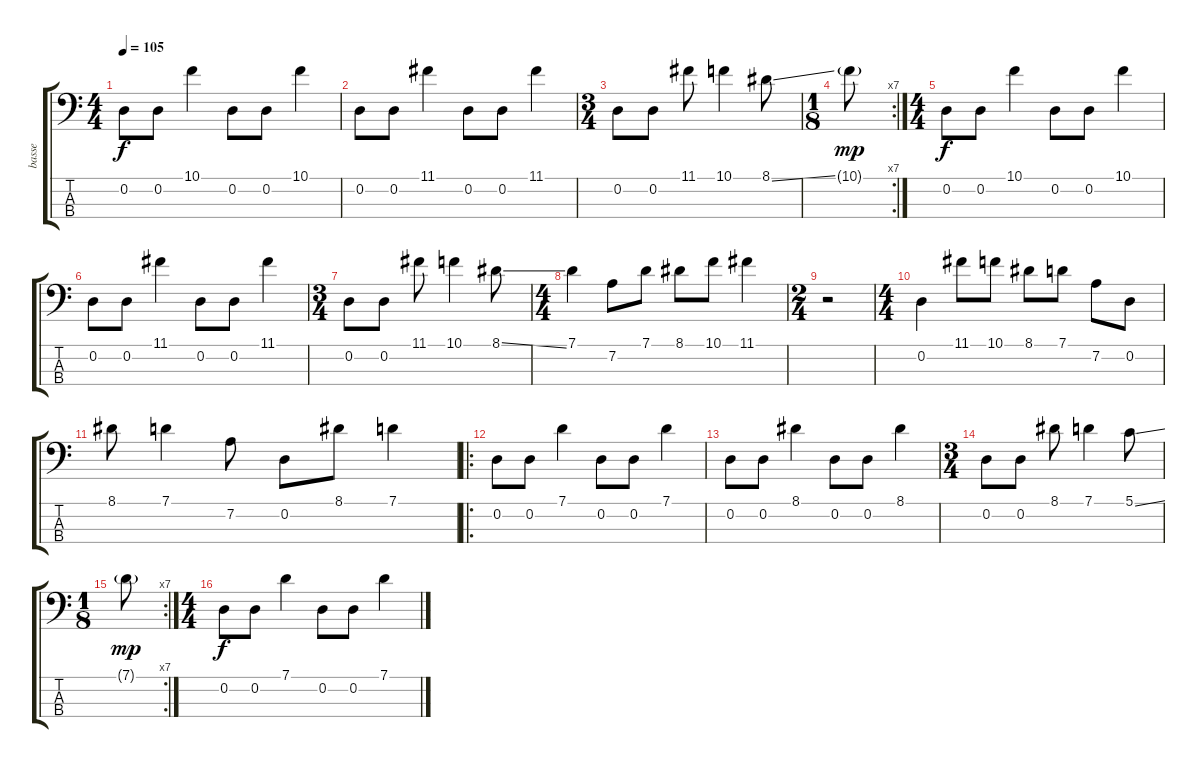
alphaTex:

\track ("basse" "basse") {instrument electricbassfinger}
\staff {score tabs}
\tuning (G2 D2 A1 E1) {hide}
\ts (4 4)
\tempo 105
\clef f4
\ks c
0.2.8{dy f instrument electricbassfinger} 0.2.8 10.1.4 0.2.8 0.2.8 10.1.4 |
0.2.8 0.2.8 11.1.4 0.2.8 0.2.8 11.1.4 |
\ts (3 4)
0.2.8 0.2.8 11.1.8 10.1.4 8.1{ss}.8 |
\rc 7
\ts (1 8)
10.1{g}.8{dy mp} |
\ts (4 4)
0.2.8{dy f} 0.2.8 10.1.4 0.2.8 0.2.8 10.1.4 |
0.2.8 0.2.8 11.1.4 0.2.8 0.2.8 11.1.4 |
\ts (3 4)
0.2.8 0.2.8 11.1.8 10.1.4 8.1{ss}.8 |
\ts (4 4)
7.1.4 7.2.8 7.1.8 8.1.8 10.1.8 11.1.4 |
\ts (2 4)
r.2 |
\ts (4 4)
0.2.4 11.1.8 10.1.8 8.1.8 7.1.8 7.2.8 0.2.8 |
8.1.8 7.1.4 7.2.8 0.2.8 8.1.8 7.1.4 |
\ro
0.2.8 0.2.8 7.1.4 0.2.8 0.2.8 7.1.4 |
0.2.8 0.2.8 8.1.4 0.2.8 0.2.8 8.1.4 |
\ts (3 4)
0.2.8 0.2.8 8.1.8 7.1.4 5.1{ss}.8 |
\rc 7
\ts (1 8)
7.1{g}.8{dy mp} |
\ts (4 4)
0.2.8{dy f} 0.2.8 7.1.4 0.2.8 0.2.8 7.1.4
